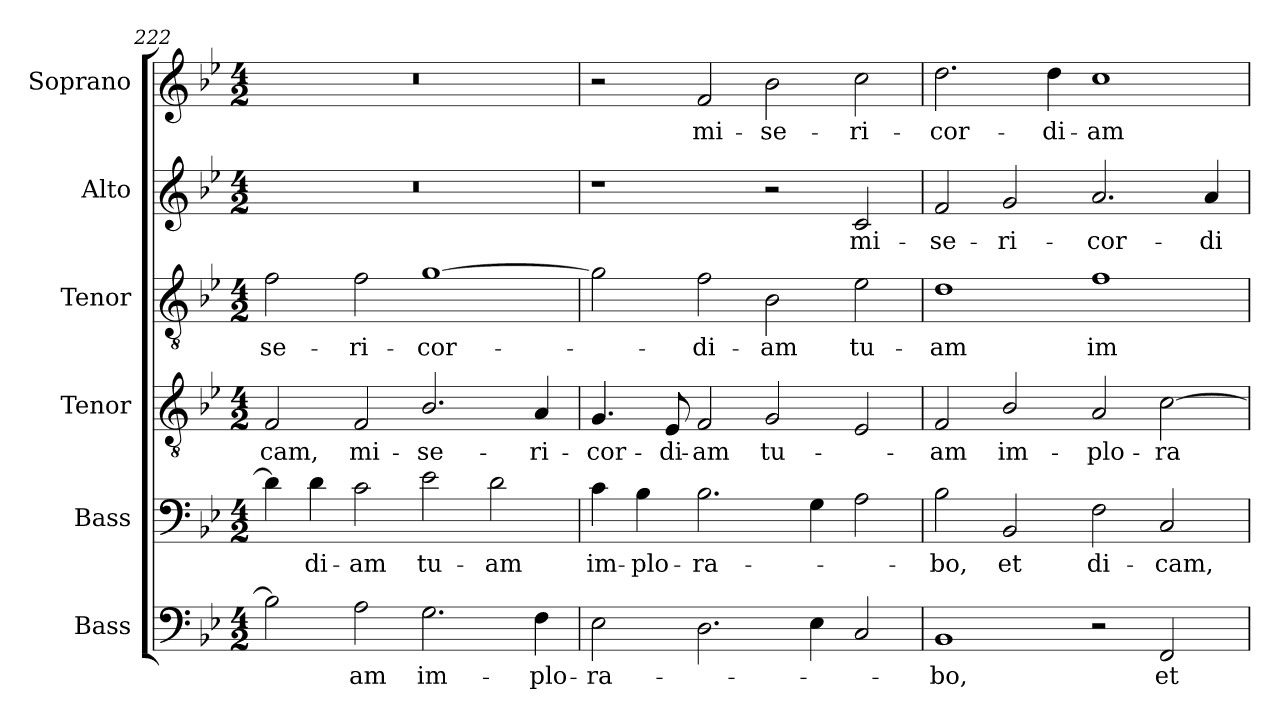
**kern	**text	**kern	**text	**kern	**text	**kern	**text	**kern	**text	**kern	**text
*part6	*part6	*part5	*part5	*part4	*part4	*part3	*part3	*part2	*part2	*part1	*part1
*staff6	*staff6	*staff5	*staff5	*staff4	*staff4	*staff3	*staff3	*staff2	*staff2	*staff1	*staff1
*I"Bass	*	*I"Bass	*	*I"Tenor	*	*I"Tenor	*	*I"Alto	*	*I"Soprano	*
*I'B2.	*	*I'B1.	*	*I'T2.	*	*I'T1.	*	*I'A.	*	*I'S.	*
*clefF4	*	*clefF4	*	*clefGv2	*	*clefGv2	*	*clefG2	*	*clefG2	*
*	*	*	*	*ITrd7c12	*	*ITrd7c12	*	*	*	*	*
*k[b-e-]	*	*k[b-e-]	*	*k[b-e-]	*	*k[b-e-]	*	*k[b-e-]	*	*k[b-e-]	*
*B-:	*	*B-:	*	*B-:	*	*B-:	*	*B-:	*	*B-:	*
*M4/2	*	*M4/2	*	*M4/2	*	*M4/2	*	*M4/2	*	*M4/2	*
=222	=222	=222	=222	=222	=222	=222	=222	=222	=222	=222	=222
!	!	!	!	!	!LO:LY:b:color=#000000	!	!	!	!	!	!
!	!	!	!	!	!	!	!LO:LY:b:color=#000000	!LO:N:vis=1	!	!LO:N:vis=1	!
2B-i\]	.	4di\]	.	2FFi/	-cam,	2Fi\	-se-	0r	.	0r	.
!	!	!	!LO:LY:b:color=#000000	!	!	!	!	!	!	!	!
.	.	4di\	-di-	.	.	.	.	.	.	.	.
!	!LO:LY:b:color=#000000	!	!	!	!	!	!	!	!	!	!
!	!	!	!LO:LY:b:color=#000000	!	!	!	!	!	!	!	!
!	!	!	!	!	!LO:LY:b:color=#000000	!	!	!	!	!	!
!	!	!	!	!	!	!	!LO:LY:b:color=#000000	!	!	!	!
2Ai\	-am	2ci\	-am	2FFi/	mi-	2Fi\	-ri-	.	.	.	.
!	!LO:LY:b:color=#000000	!	!	!	!	!	!	!	!	!	!
!	!	!	!LO:LY:b:color=#000000	!	!	!	!	!	!	!	!
!	!	!	!	!	!LO:LY:b:color=#000000	!	!	!	!	!	!
!	!	!	!	!	!	!	!LO:LY:b:color=#000000	!	!	!	!
2.Gi\	im-	2e-i\	tu-	2.BB-i/	-se-	[>1Gi	-cor-	.	.	.	.
!	!	!	!LO:LY:b:color=#000000	!	!	!	!	!	!	!	!
.	.	2di\	-am	.	.	.	.	.	.	.	.
!	!LO:LY:b:color=#000000	!	!	!	!	!	!	!	!	!	!
!	!	!	!	!	!LO:LY:b:color=#000000	!	!	!	!	!	!
4Fi\	-plo-	.	.	4AAi/	-ri-	.	.	.	.	.	.
=223	=223	=223	=223	=223	=223	=223	=223	=223	=223	=223	=223
!	!LO:LY:b:color=#000000	!	!	!	!	!	!	!	!	!	!
!	!	!	!LO:LY:b:color=#000000	!	!	!	!	!	!	!	!
!	!	!	!	!	!LO:LY:b:color=#000000	!	!	!	!	!	!
2E-i\	-ra-	4ci\	im-	4.GGi/	-cor-	2Gi\]	.	1r	.	2r	.
!	!	!	!LO:LY:b:color=#000000	!	!	!	!	!	!	!	!
.	.	4B-i\	-plo-	.	.	.	.	.	.	.	.
!	!	!	!	!	!LO:LY:b:color=#000000	!	!	!	!	!	!
.	.	.	.	8EE-i/	-di-	.	.	.	.	.	.
!	!	!	!LO:LY:b:color=#000000	!	!	!	!	!	!	!	!
!	!	!	!	!	!LO:LY:b:color=#000000	!	!	!	!	!	!
!	!	!	!	!	!	!	!LO:LY:b:color=#000000	!	!	!	!
!	!	!	!	!	!	!	!	!	!	!	!LO:LY:b:color=#000000
2.Di\	.	2.B-i\	-ra-	2FFi/	-am	2Fi\	-di-	.	.	2fi/	mi-
!	!	!	!	!	!LO:LY:b:color=#000000	!	!	!	!	!	!
!	!	!	!	!	!	!	!LO:LY:b:color=#000000	!	!	!	!
!	!	!	!	!	!	!	!	!	!	!	!LO:LY:b:color=#000000
.	.	.	.	2GGi/	tu-	2BB-i\	-am	2r	.	2b-i\	-se-
4E-i\	.	4Gi\	.	.	.	.	.	.	.	.	.
!	!	!	!	!	!	!	!LO:LY:b:color=#000000	!	!	!	!
!	!	!	!	!	!	!	!	!	!LO:LY:b:color=#000000	!	!
!	!	!	!	!	!	!	!	!	!	!	!LO:LY:b:color=#000000
2Ci/	.	2Ai\	.	2EE-i/	.	2E-i\	tu-	2ci/	mi-	2cci\	-ri-
=224	=224	=224	=224	=224	=224	=224	=224	=224	=224	=224	=224
!	!LO:LY:b:color=#000000	!	!	!	!	!	!	!	!	!	!
!	!	!	!LO:LY:b:color=#000000	!	!	!	!	!	!	!	!
!	!	!	!	!	!LO:LY:b:color=#000000	!	!	!	!	!	!
!	!	!	!	!	!	!	!LO:LY:b:color=#000000	!	!	!	!
!	!	!	!	!	!	!	!	!	!LO:LY:b:color=#000000	!	!
!	!	!	!	!	!	!	!	!	!	!	!LO:LY:b:color=#000000
1BB-i	-bo,	2B-i\	-bo,	2FFi/	-am	1Di	-am	2fi/	-se-	2.ddi\	-cor-
!	!	!	!LO:LY:b:color=#000000	!	!	!	!	!	!	!	!
!	!	!	!	!	!LO:LY:b:color=#000000	!	!	!	!	!	!
!	!	!	!	!	!	!	!	!	!LO:LY:b:color=#000000	!	!
.	.	2BB-i/	et	2BB-i/	im-	.	.	2gi/	-ri-	.	.
!	!	!	!	!	!	!	!	!	!	!	!LO:LY:b:color=#000000
.	.	.	.	.	.	.	.	.	.	4ddi\	-di-
!	!	!	!LO:LY:b:color=#000000	!	!	!	!	!	!	!	!
!	!	!	!	!	!LO:LY:b:color=#000000	!	!	!	!	!	!
!	!	!	!	!	!	!	!LO:LY:b:color=#000000	!	!	!	!
!	!	!	!	!	!	!	!	!	!LO:LY:b:color=#000000	!	!
!	!	!	!	!	!	!	!	!	!	!	!LO:LY:b:color=#000000
2r	.	2Fi\	di-	2AAi/	-plo-	1Fi	im-	2.ai/	-cor-	1cci	-am
!	!LO:LY:b:color=#000000	!	!	!	!	!	!	!	!	!	!
!	!	!	!LO:LY:b:color=#000000	!	!	!	!	!	!	!	!
!	!	!	!	!	!LO:LY:b:color=#000000	!	!	!	!	!	!
2FFi/	et	2Ci/	-cam,	[>2Ci\	-ra-	.	.	.	.	.	.
!	!	!	!	!	!	!	!	!	!LO:LY:b:color=#000000	!	!
.	.	.	.	.	.	.	.	4ai/	-di-	.	.
=	=	=	=	=	=	=	=	=	=	=	=
*-	*-	*-	*-	*-	*-	*-	*-	*-	*-	*-	*-
